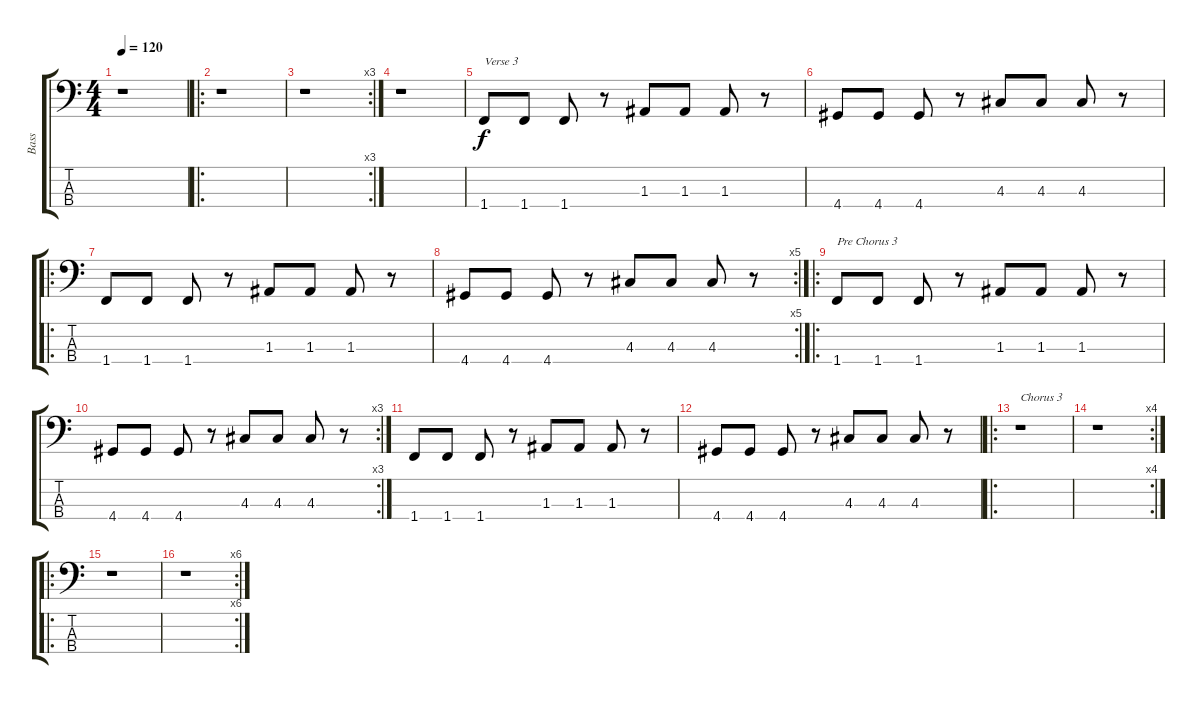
\track ("Bass" "Bass") {instrument electricbassfinger}
\staff {score tabs}
\tuning (G2 D2 A1 E1) {hide}
\ts (4 4)
\tempo 120
\clef f4
\ks c
r.1{dy f} |
\ro
r.1 |
\rc 3
r.1 |
r.1 |
1.4.8{txt "Verse 3"} 1.4.8 1.4.8 r.8 1.3.8 1.3.8 1.3.8 r.8 |
4.4.8 4.4.8 4.4.8 r.8 4.3.8 4.3.8 4.3.8 r.8 |
\ro
1.4.8 1.4.8 1.4.8 r.8 1.3.8 1.3.8 1.3.8 r.8 |
\rc 5
4.4.8 4.4.8 4.4.8 r.8 4.3.8 4.3.8 4.3.8 r.8 |
\ro
1.4.8{txt "Pre Chorus 3"} 1.4.8 1.4.8 r.8 1.3.8 1.3.8 1.3.8 r.8 |
\rc 3
4.4.8 4.4.8 4.4.8 r.8 4.3.8 4.3.8 4.3.8 r.8 |
1.4.8 1.4.8 1.4.8 r.8 1.3.8 1.3.8 1.3.8 r.8 |
4.4.8 4.4.8 4.4.8 r.8 4.3.8 4.3.8 4.3.8 r.8 |
\ro
r.1{txt "Chorus 3"} |
\rc 4
r.1 |
\ro
r.1 |
\rc 6
r.1
